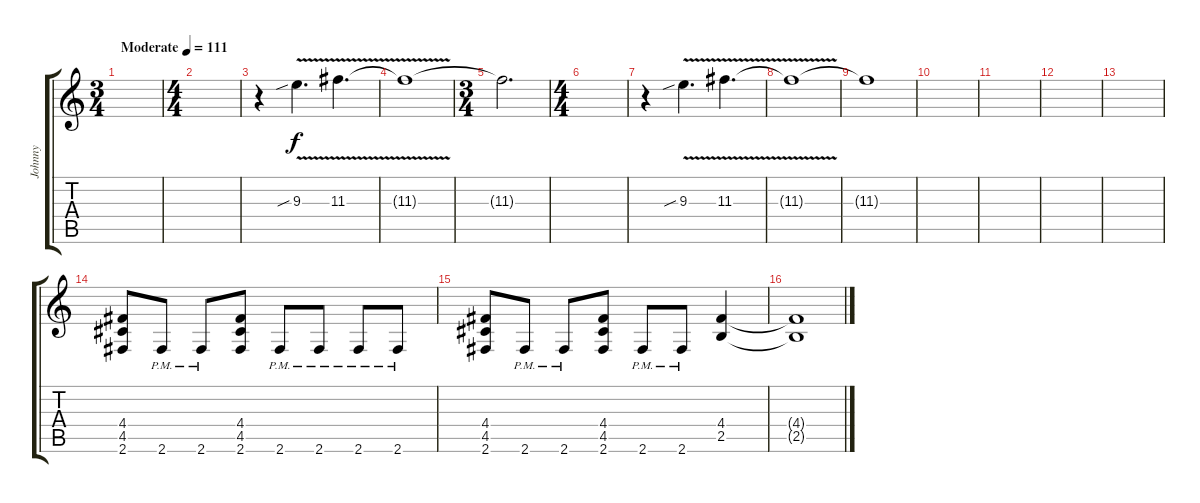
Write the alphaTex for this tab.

\track ("Johnny" "Johnny") {instrument distortionguitar}
\staff {score tabs}
\tuning (E4 B3 G3 D3 A2 E2) {hide}
\ts (3 4)
\tempo (111 "Moderate")
\clef g2
\ks c
|
\ts (4 4)
|
r.4 9.3{v sib}.4{d} 11.3{v}.4{d} |
11.3{t}.1 |
\ts (3 4)
11.3{t}.2{d} |
\ts (4 4)
|
r.4 9.3{v sib}.4{d} 11.3{v}.4{d} |
11.3{t}.1 |
11.3{t}.1 |
|
|
|
|
(4.4 4.5 2.6).8 2.6{pm}.8 2.6{pm}.8 (4.4 4.5 2.6).8 2.6{pm}.8 2.6{pm}.8 2.6{pm}.8 2.6{pm}.8 |
(4.4 4.5 2.6).8 2.6{pm}.8 2.6{pm}.8 (4.4 4.5 2.6).8 2.6{pm}.8 2.6{pm}.8 (4.4 2.5).4 |
(4.4{t} 2.5{t}).1
